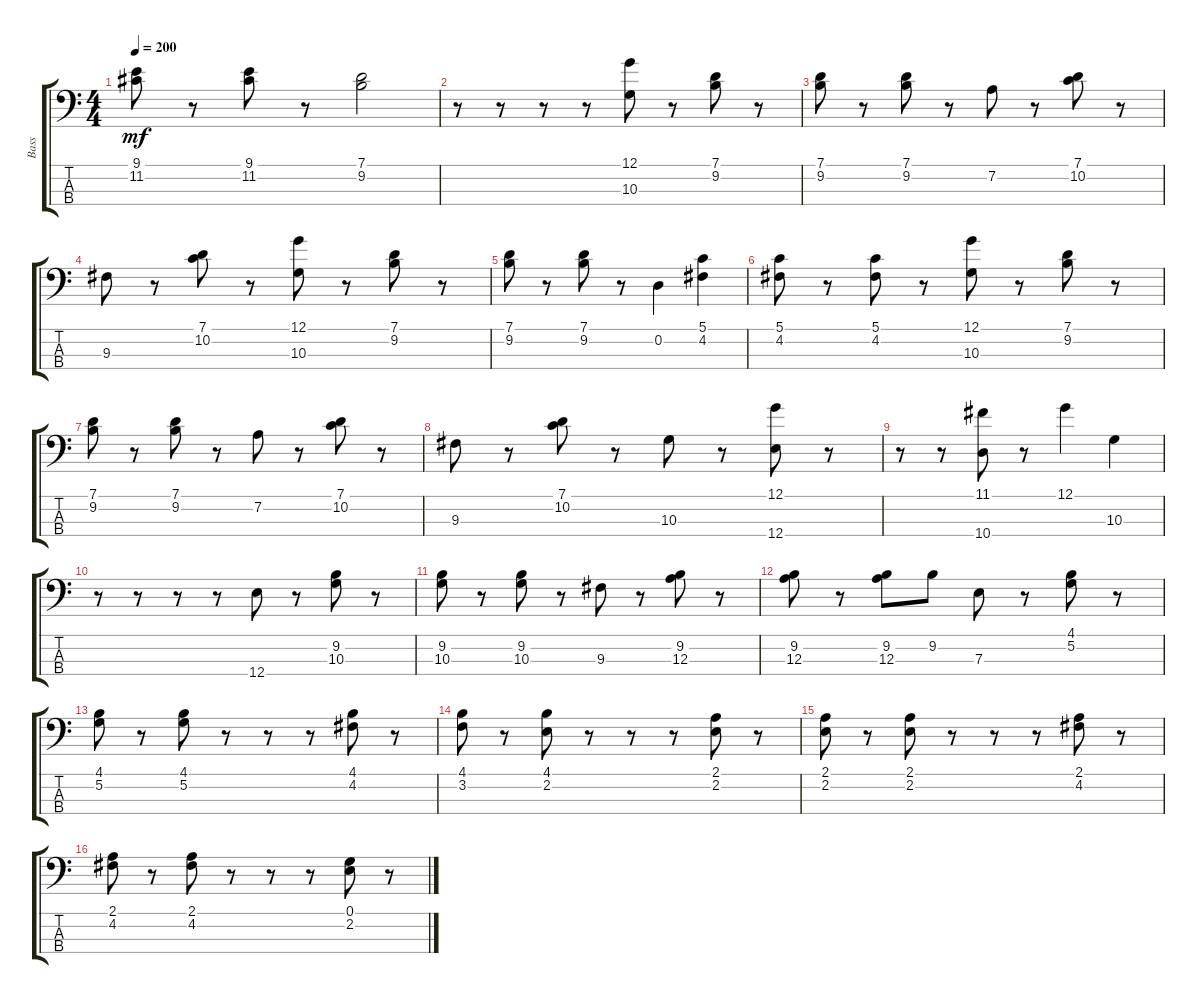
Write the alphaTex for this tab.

\track ("Bass" "Bass") {instrument synthbass2}
\staff {score tabs}
\tuning (G2 D2 A1 E1) {hide}
\ts (4 4)
\tempo 200
\clef f4
\ks c
(9.1 11.2).8{dy mf} r.8 (9.1 11.2).8 r.8 (7.1 9.2).2 |
r.8 r.8 r.8 r.8 (12.1 10.3).8 r.8 (7.1 9.2).8 r.8 |
(7.1 9.2).8 r.8 (7.1 9.2).8 r.8 7.2.8 r.8 (7.1 10.2).8 r.8 |
9.3.8 r.8 (7.1 10.2).8 r.8 (12.1 10.3).8 r.8 (7.1 9.2).8 r.8 |
(7.1 9.2).8 r.8 (7.1 9.2).8 r.8 0.2.4 (5.1 4.2).4 |
(5.1 4.2).8 r.8 (5.1 4.2).8 r.8 (12.1 10.3).8 r.8 (7.1 9.2).8 r.8 |
(7.1 9.2).8 r.8 (7.1 9.2).8 r.8 7.2.8 r.8 (7.1 10.2).8 r.8 |
9.3.8 r.8 (7.1 10.2).8 r.8 10.3.8 r.8 (12.1 12.4).8 r.8 |
r.8 r.8 (11.1 10.4).8 r.8 12.1.4 10.3.4 |
r.8 r.8 r.8 r.8 12.4.8 r.8 (9.2 10.3).8 r.8 |
(9.2 10.3).8 r.8 (9.2 10.3).8 r.8 9.3.8 r.8 (9.2 12.3).8 r.8 |
(9.2 12.3).8 r.8 (9.2 12.3).8 9.2.8 7.3.8 r.8 (4.1 5.2).8 r.8 |
(4.1 5.2).8 r.8 (4.1 5.2).8 r.8 r.8 r.8 (4.1 4.2).8 r.8 |
(4.1 3.2).8 r.8 (4.1 2.2).8 r.8 r.8 r.8 (2.1 2.2).8 r.8 |
(2.1 2.2).8 r.8 (2.1 2.2).8 r.8 r.8 r.8 (2.1 4.2).8 r.8 |
(2.1 4.2).8 r.8 (2.1 4.2).8 r.8 r.8 r.8 (0.1 2.2).8 r.8
